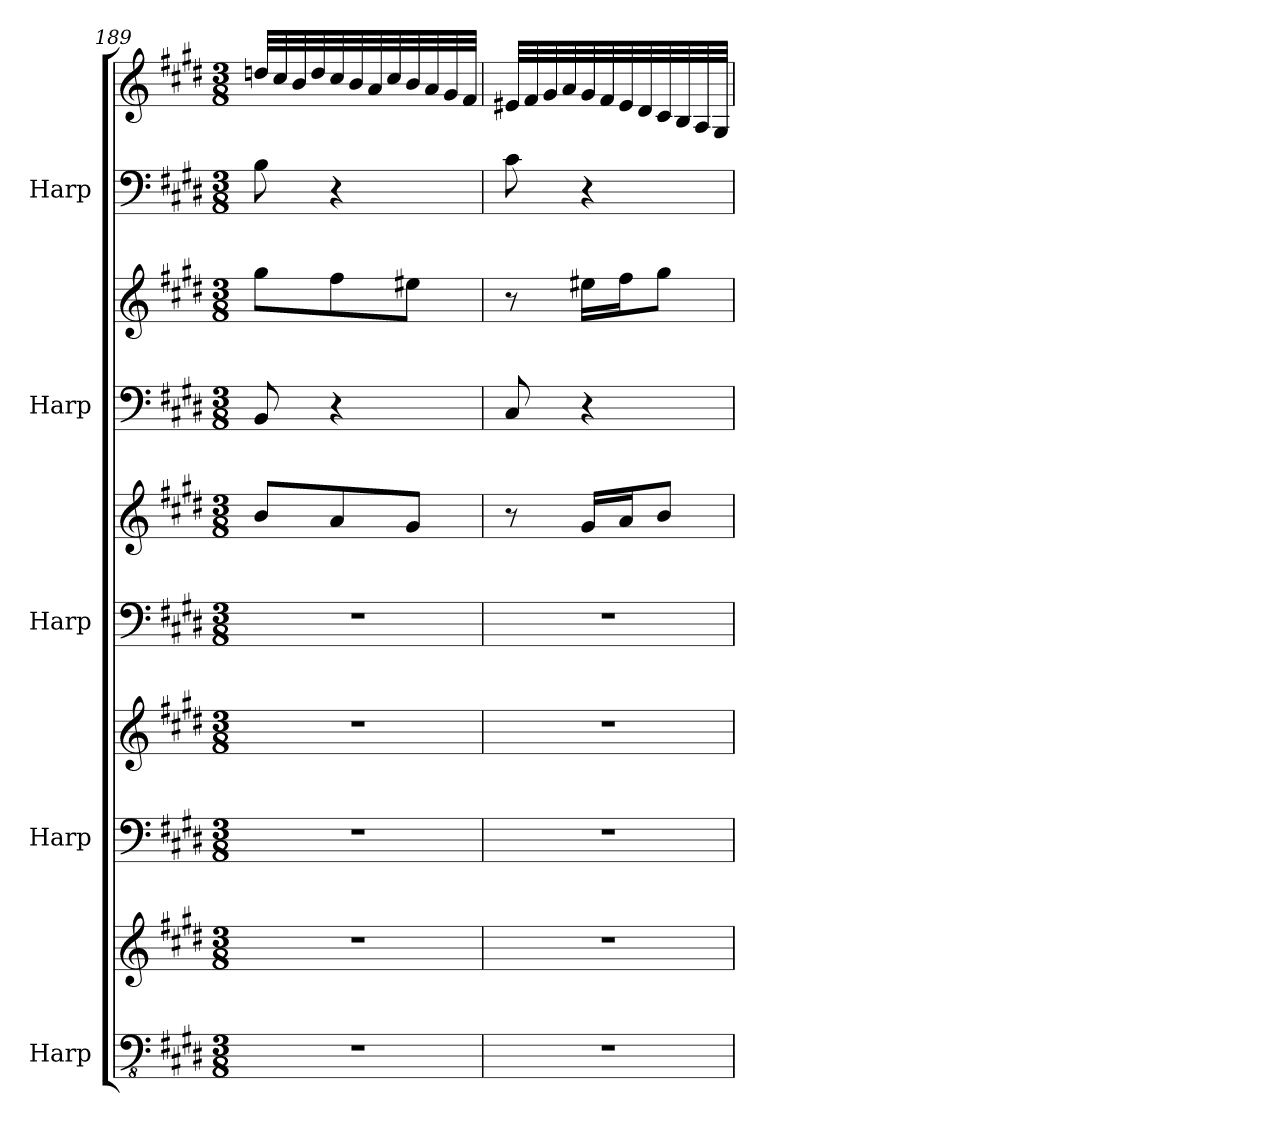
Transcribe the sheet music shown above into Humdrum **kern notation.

**kern	**kern	**kern	**kern	**kern	**kern	**kern	**kern	**kern	**kern
*part5	*part5	*part4	*part4	*part3	*part3	*part2	*part2	*part1	*part1
*staff10	*staff9	*staff8	*staff7	*staff6	*staff5	*staff4	*staff3	*staff2	*staff1
*I"Harp	*	*I"Harp	*	*I"Harp	*	*I"Harp	*	*I"Harp	*
*I'Hp	*	*I'Hp	*	*I'Hp	*	*I'Hp	*	*I'Hp	*
*clefFv4	*clefG2	*clefF4	*clefG2	*clefF4	*clefG2	*clefF4	*clefG2	*clefF4	*clefG2
*k[f#c#g#d#]	*k[f#c#g#d#]	*k[f#c#g#d#]	*k[f#c#g#d#]	*k[f#c#g#d#]	*k[f#c#g#d#]	*k[f#c#g#d#]	*k[f#c#g#d#]	*k[f#c#g#d#]	*k[f#c#g#d#]
*M3/8	*M3/8	*M3/8	*M3/8	*M3/8	*M3/8	*M3/8	*M3/8	*M3/8	*M3/8
=189	=189	=189	=189	=189	=189	=189	=189	=189	=189
4.r	4.r	4.r	4.r	4.r	8b/L	8BB/	8gg#\L	8B\	32ddn/LLL
.	.	.	.	.	.	.	.	.	32cc#/
.	.	.	.	.	.	.	.	.	32b/
.	.	.	.	.	.	.	.	.	32dd/
.	.	.	.	.	8a/	4r	8ff#\	4r	32cc#/
.	.	.	.	.	.	.	.	.	32b/
.	.	.	.	.	.	.	.	.	32a/
.	.	.	.	.	.	.	.	.	32cc#/
.	.	.	.	.	8g#/J	.	8ee#X\J	.	32b/
.	.	.	.	.	.	.	.	.	32a/
.	.	.	.	.	.	.	.	.	32g#/
.	.	.	.	.	.	.	.	.	32f#/JJJ
=190	=190	=190	=190	=190	=190	=190	=190	=190	=190
4.r	4.r	4.r	4.r	4.r	8r	8C#/	8r	8c#\	32e#X/LLL
.	.	.	.	.	.	.	.	.	32f#/
.	.	.	.	.	.	.	.	.	32g#/
.	.	.	.	.	.	.	.	.	32a/
.	.	.	.	.	16g#/LL	4r	16ee#X\LL	4r	32g#/
.	.	.	.	.	.	.	.	.	32f#/
.	.	.	.	.	16a/J	.	16ff#\J	.	32e#/
.	.	.	.	.	.	.	.	.	32d#/
.	.	.	.	.	8b/J	.	8gg#\J	.	32c#/
.	.	.	.	.	.	.	.	.	32B/
.	.	.	.	.	.	.	.	.	32A/
.	.	.	.	.	.	.	.	.	32G#/JJJ
=	=	=	=	=	=	=	=	=	=
*-	*-	*-	*-	*-	*-	*-	*-	*-	*-
